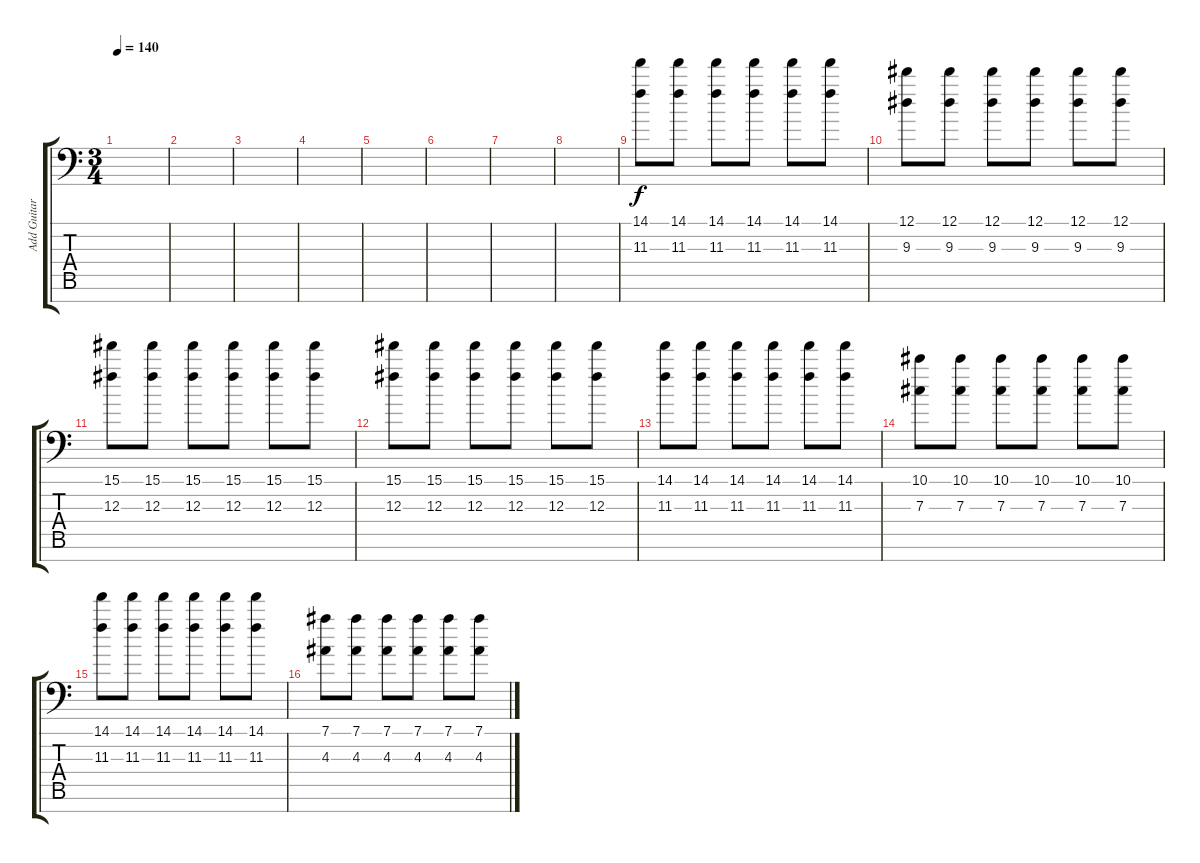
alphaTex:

\track ("Add Guitare" "Add Guitar") {instrument distortionguitar}
\staff {score tabs}
\tuning (Eb4 Bb3 Gb3 Db3 Ab2 Eb2 Bb1) {hide}
\ts (3 4)
\tempo 140
\clef f4
\ks c
|
|
|
|
|
|
|
|
(14.1 11.3).8 (14.1 11.3).8 (14.1 11.3).8 (14.1 11.3).8 (14.1 11.3).8 (14.1 11.3).8 |
(12.1 9.3).8 (12.1 9.3).8 (12.1 9.3).8 (12.1 9.3).8 (12.1 9.3).8 (12.1 9.3).8 |
(15.1 12.3).8 (15.1 12.3).8 (15.1 12.3).8 (15.1 12.3).8 (15.1 12.3).8 (15.1 12.3).8 |
(15.1 12.3).8 (15.1 12.3).8 (15.1 12.3).8 (15.1 12.3).8 (15.1 12.3).8 (15.1 12.3).8 |
(14.1 11.3).8 (14.1 11.3).8 (14.1 11.3).8 (14.1 11.3).8 (14.1 11.3).8 (14.1 11.3).8 |
(10.1 7.3).8 (10.1 7.3).8 (10.1 7.3).8 (10.1 7.3).8 (10.1 7.3).8 (10.1 7.3).8 |
(14.1 11.3).8 (14.1 11.3).8 (14.1 11.3).8 (14.1 11.3).8 (14.1 11.3).8 (14.1 11.3).8 |
(7.1 4.3).8 (7.1 4.3).8 (7.1 4.3).8 (7.1 4.3).8 (7.1 4.3).8 (7.1 4.3).8
